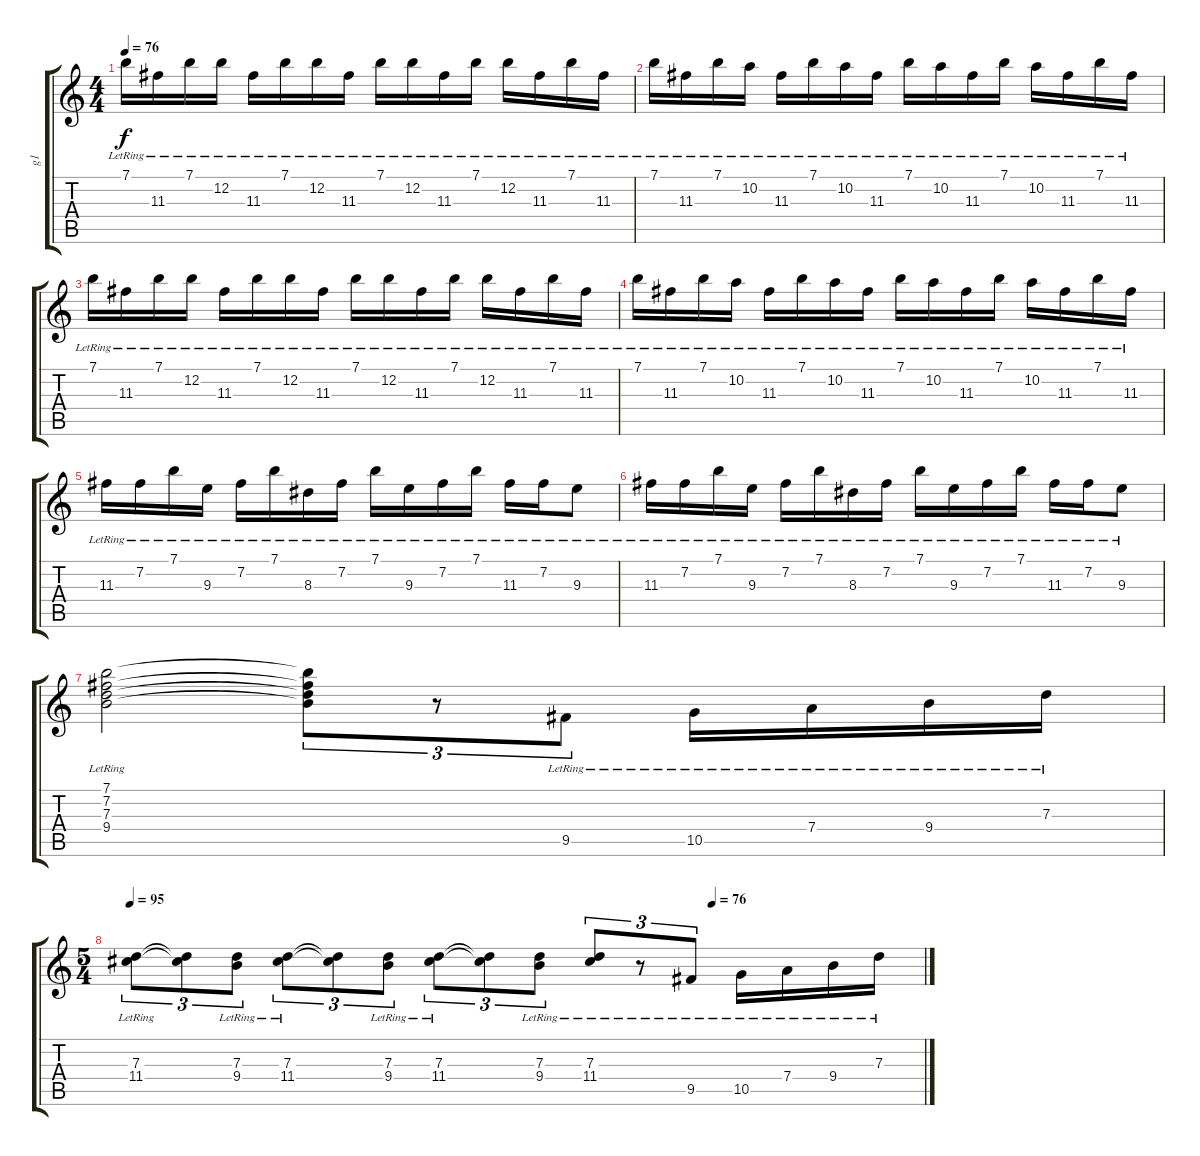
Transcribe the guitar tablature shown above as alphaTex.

\track ("g1" "g1") {instrument acousticguitarsteel}
\staff {score tabs}
\tuning (E4 B3 G3 D3 A2 E2) {hide}
\ts (4 4)
\tempo 76
\clef g2
\ks c
7.1{lr}.16{dy f instrument acousticguitarsteel} 11.3{lr}.16 7.1{lr}.16 12.2{lr}.16 11.3{lr}.16 7.1{lr}.16 12.2{lr}.16 11.3{lr}.16 7.1{lr}.16 12.2{lr}.16 11.3{lr}.16 7.1{lr}.16 12.2{lr}.16 11.3{lr}.16 7.1{lr}.16 11.3{lr}.16 |
7.1{lr}.16 11.3{lr}.16 7.1{lr}.16 10.2{lr}.16 11.3{lr}.16 7.1{lr}.16 10.2{lr}.16 11.3{lr}.16 7.1{lr}.16 10.2{lr}.16 11.3{lr}.16 7.1{lr}.16 10.2{lr}.16 11.3{lr}.16 7.1{lr}.16 11.3{lr}.16 |
7.1{lr}.16 11.3{lr}.16 7.1{lr}.16 12.2{lr}.16 11.3{lr}.16 7.1{lr}.16 12.2{lr}.16 11.3{lr}.16 7.1{lr}.16 12.2{lr}.16 11.3{lr}.16 7.1{lr}.16 12.2{lr}.16 11.3{lr}.16 7.1{lr}.16 11.3{lr}.16 |
7.1{lr}.16 11.3{lr}.16 7.1{lr}.16 10.2{lr}.16 11.3{lr}.16 7.1{lr}.16 10.2{lr}.16 11.3{lr}.16 7.1{lr}.16 10.2{lr}.16 11.3{lr}.16 7.1{lr}.16 10.2{lr}.16 11.3{lr}.16 7.1{lr}.16 11.3{lr}.16 |
11.3{lr}.16 7.2{lr}.16 7.1{lr}.16 9.3{lr}.16 7.2{lr}.16 7.1{lr}.16 8.3{lr}.16 7.2{lr}.16 7.1{lr}.16 9.3{lr}.16 7.2{lr}.16 7.1{lr}.16 11.3{lr}.16 7.2{lr}.16 9.3{lr}.8 |
11.3{lr}.16 7.2{lr}.16 7.1{lr}.16 9.3{lr}.16 7.2{lr}.16 7.1{lr}.16 8.3{lr}.16 7.2{lr}.16 7.1{lr}.16 9.3{lr}.16 7.2{lr}.16 7.1{lr}.16 11.3{lr}.16 7.2{lr}.16 9.3{lr}.8 |
(7.1{lr} 7.2{lr} 7.3{lr} 9.4{lr}).2 (7.1{t} 7.2{t} 7.3{t} 9.4{t}).8{tu (3 2)} r.8{tu (3 2)} 9.5{lr}.8{tu (3 2)} 10.5{lr}.16 7.4{lr}.16 9.4{lr}.16 7.3{lr}.16 |
\ts (5 4)
\tempo 95
\tempo (76 0.7333333333333333)
(7.3{lr} 11.4{lr}).8{tu (3 2)} (7.3{t} 11.4{t}).8{tu (3 2)} (7.3{lr} 9.4{lr}).8{tu (3 2)} (7.3{lr} 11.4{lr}).8{tu (3 2)} (7.3{t} 11.4{t}).8{tu (3 2)} (7.3{lr} 9.4{lr}).8{tu (3 2)} (7.3{lr} 11.4{lr}).8{tu (3 2)} (7.3{t} 11.4{t}).8{tu (3 2)} (7.3{lr} 9.4{lr}).8{tu (3 2)} (7.3{lr} 11.4{lr}).8{tu (3 2)} r.8{tu (3 2)} 9.5{lr}.8{tu (3 2)} 10.5{lr}.16 7.4{lr}.16 9.4{lr}.16 7.3{lr}.16
